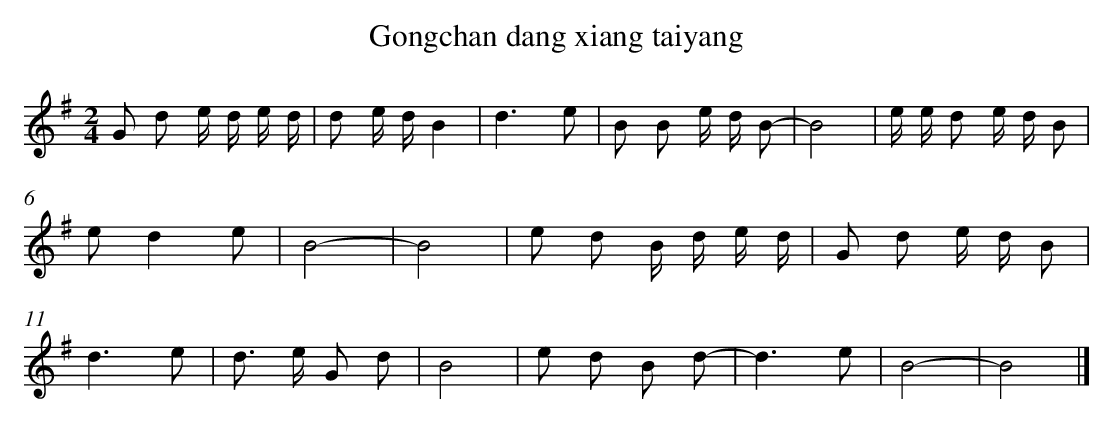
X:1
T: Gongchan dang xiang taiyang
L: 1/8
M: 2/4
K: G
G d e/ d/ e/ d/ [I:setbarnb 1]|
d e/ d/B2 |
d3e |
B B e/ d/ B- |
B4 |
e/ e/ d e/ d/ B |
ed2e |
B4- |
B4 |
e d B/ d/ e/ d/ |
G d e/ d/ B |
d3e |
d> e G d |
B4 |
e d B d- |
d3e |
B4- |
B4 |]
